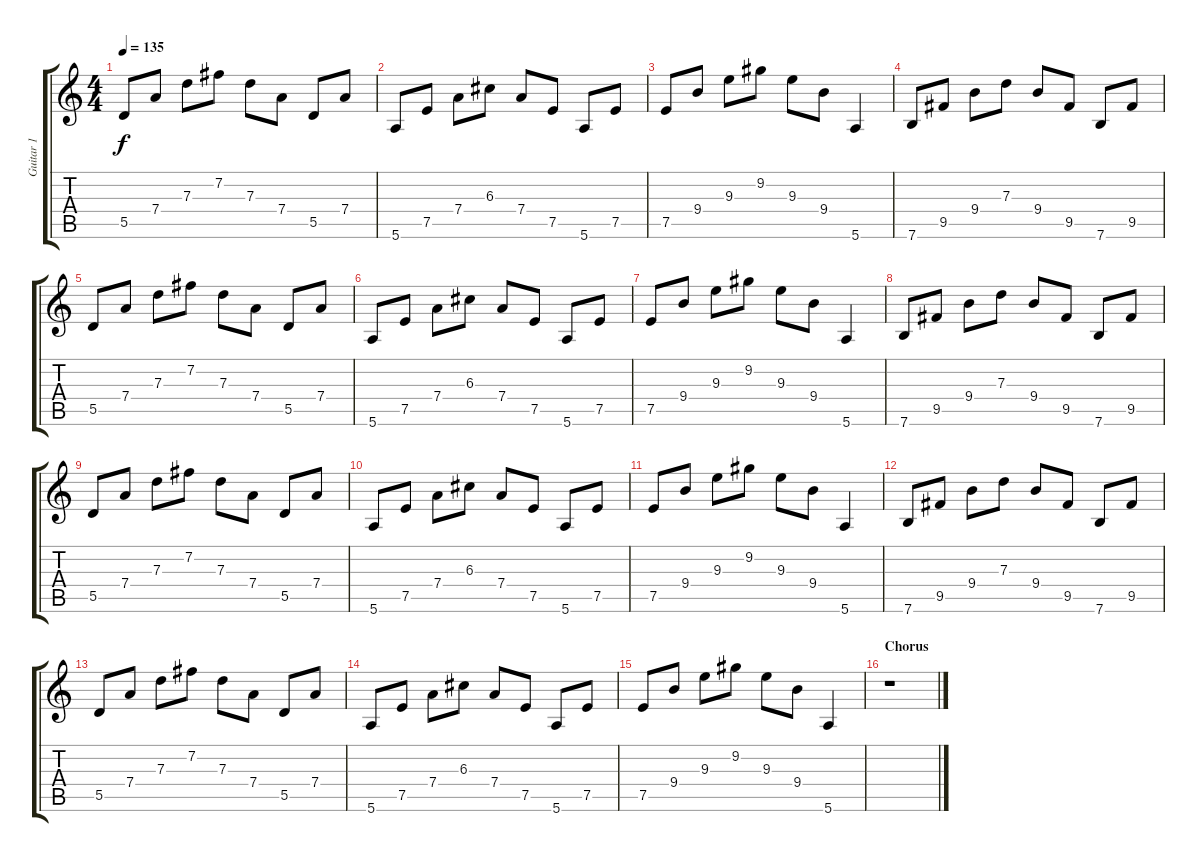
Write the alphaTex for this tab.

\track ("Guitar 1" "Guitar 1") {instrument acousticguitarnylon}
\staff {score tabs}
\tuning (E4 B3 G3 D3 A2 E2) {hide}
\ts (4 4)
\tempo 135
\clef g2
\ks c
5.5.8{dy f} 7.4.8 7.3.8 7.2.8 7.3.8 7.4.8 5.5.8 7.4.8 |
5.6.8 7.5.8 7.4.8 6.3.8 7.4.8 7.5.8 5.6.8 7.5.8 |
7.5.8 9.4.8 9.3.8 9.2.8 9.3.8 9.4.8 5.6.4 |
7.6.8 9.5.8 9.4.8 7.3.8 9.4.8 9.5.8 7.6.8 9.5.8 |
5.5.8 7.4.8 7.3.8 7.2.8 7.3.8 7.4.8 5.5.8 7.4.8 |
5.6.8 7.5.8 7.4.8 6.3.8 7.4.8 7.5.8 5.6.8 7.5.8 |
7.5.8 9.4.8 9.3.8 9.2.8 9.3.8 9.4.8 5.6.4 |
7.6.8 9.5.8 9.4.8 7.3.8 9.4.8 9.5.8 7.6.8 9.5.8 |
5.5.8 7.4.8 7.3.8 7.2.8 7.3.8 7.4.8 5.5.8 7.4.8 |
5.6.8 7.5.8 7.4.8 6.3.8 7.4.8 7.5.8 5.6.8 7.5.8 |
7.5.8 9.4.8 9.3.8 9.2.8 9.3.8 9.4.8 5.6.4 |
7.6.8 9.5.8 9.4.8 7.3.8 9.4.8 9.5.8 7.6.8 9.5.8 |
5.5.8 7.4.8 7.3.8 7.2.8 7.3.8 7.4.8 5.5.8 7.4.8 |
5.6.8 7.5.8 7.4.8 6.3.8 7.4.8 7.5.8 5.6.8 7.5.8 |
7.5.8 9.4.8 9.3.8 9.2.8 9.3.8 9.4.8 5.6.4 |
\section ("" "Chorus")
r.1
